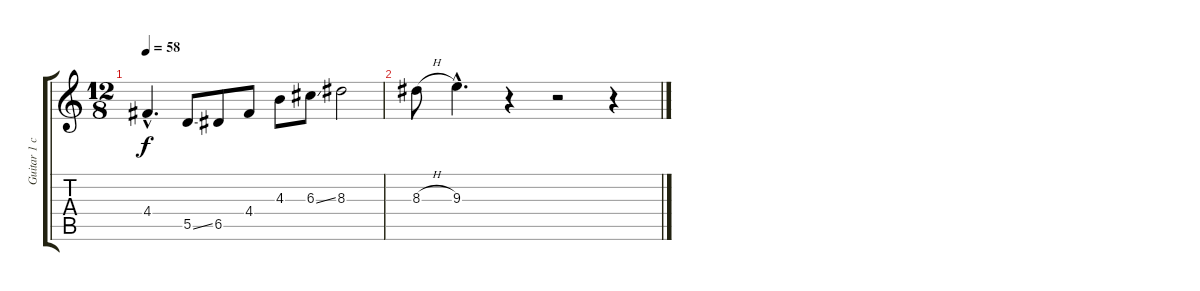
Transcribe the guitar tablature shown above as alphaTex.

\track ("Guitar 1 clean" "Guitar 1 c") {instrument electricguitarclean}
\staff {score tabs}
\tuning (E4 B3 G3 D3 A2 E2) {hide}
\ts (12 8)
\tempo 58
\clef g2
\ks c
4.4{hac}.4{d dy f} 5.5{ss}.8 6.5.8 4.4.8 4.3.8 6.3{ss}.8 8.3.2 |
8.3{h}.8 9.3{hac}.4{d} r.4 r.2 r.4
